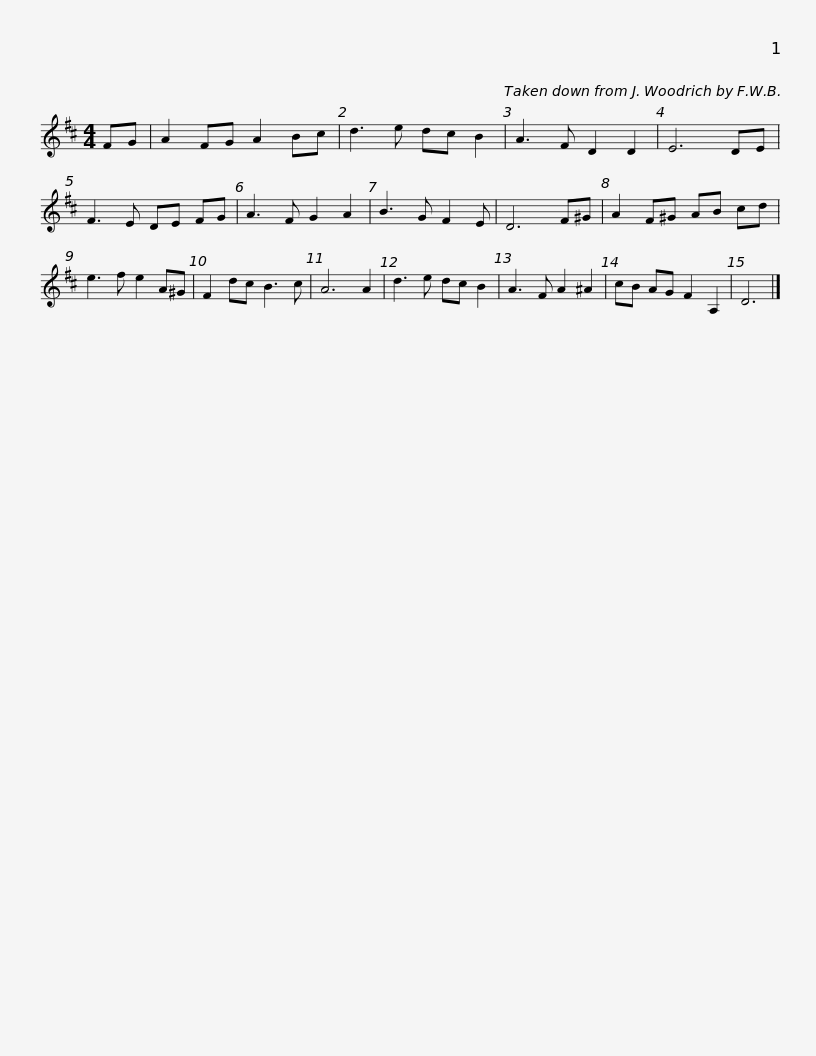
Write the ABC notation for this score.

X:1
L:1/8
M:4/4
I:linebreak $
K:D
V:1 treble
V:1
 FG | A2 FG A2 Bc | d3 e dc B2 | A3 F D2 D2 | E6 DE | %5
 F3 E DE FG |$ A3 F G2 A2 | B3 G F2 E | D6 F^G | A2 F^G AB cd | %10
 e3 f e2 A^G |$ F2 dc B3 c | A6 A2 | d3 e dc B2 | A3 F A2 ^A2 | %15
 cB AG F2 A,2 | D6 |] %17
